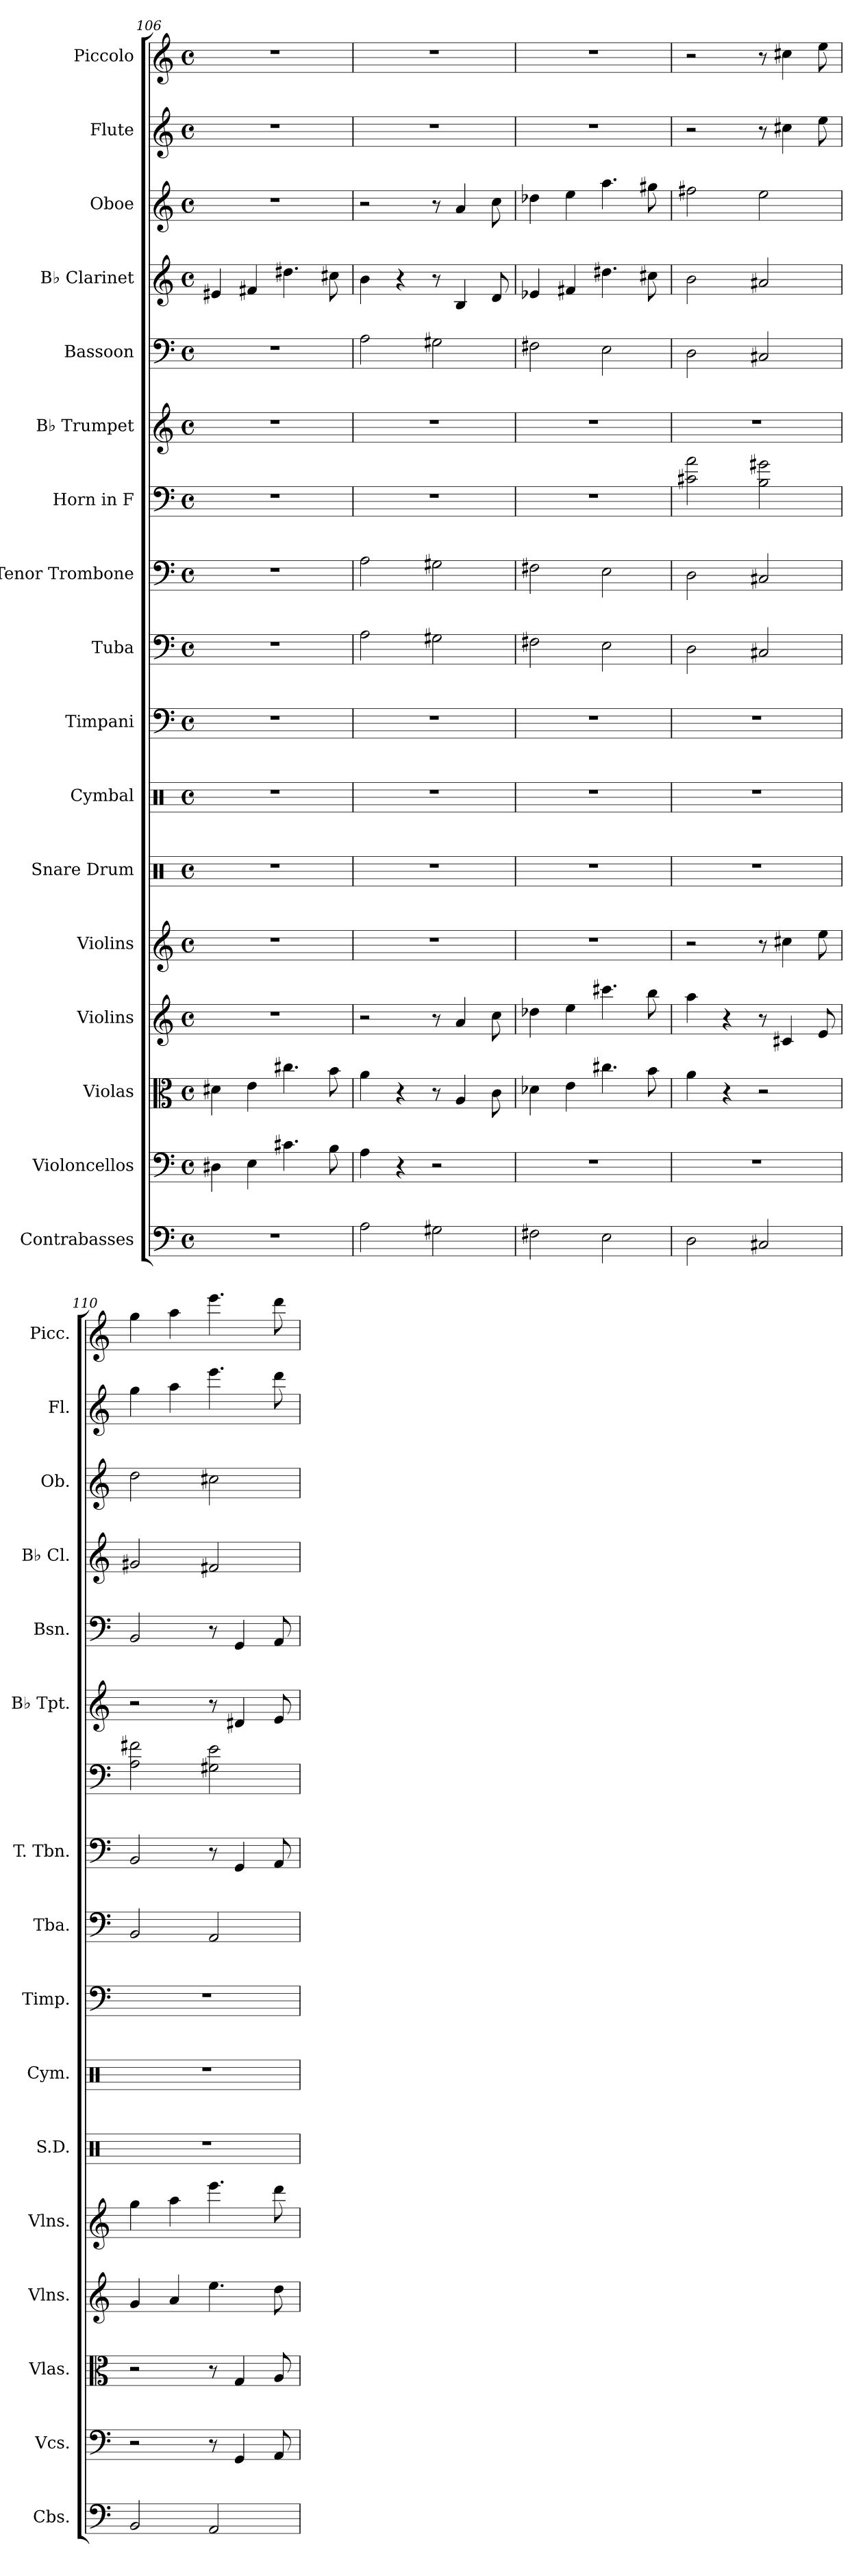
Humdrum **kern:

**kern	**kern	**kern	**kern	**kern	**kern	**kern	**kern	**kern	**kern	**kern	**kern	**kern	**kern	**kern	**kern	**kern
*part17	*part16	*part15	*part14	*part13	*part12	*part11	*part10	*part9	*part8	*part7	*part6	*part5	*part4	*part3	*part2	*part1
*staff17	*staff16	*staff15	*staff14	*staff13	*staff12	*staff11	*staff10	*staff9	*staff8	*staff7	*staff6	*staff5	*staff4	*staff3	*staff2	*staff1
*I"Contrabasses	*I"Violoncellos	*I"Violas	*I"Violins	*I"Violins	*I"Snare Drum	*I"Cymbal	*I"Timpani	*I"Tuba	*I"Tenor Trombone	*I"Horn in F	*I"B♭ Trumpet	*I"Bassoon	*I"B♭ Clarinet	*I"Oboe	*I"Flute	*I"Piccolo
*I'Cbs.	*I'Vcs.	*I'Vlas.	*I'Vlns.	*I'Vlns.	*I'S.D.	*I'Cym.	*I'Timp.	*I'Tba.	*I'T. Tbn.	*	*I'B♭ Tpt.	*I'Bsn.	*I'B♭ Cl.	*I'Ob.	*I'Fl.	*I'Picc.
!!LO:PB:g=z
*clefF4	*clefF4	*clefC3	*clefG2	*clefG2	*clefX	*clefX	*clefF4	*clefF4	*clefF4	*clefF4	*clefG2	*clefF4	*clefG2	*clefG2	*clefG2	*clefG2
*ITrd7c12	*	*	*	*	*	*	*	*	*	*ITrd4c7	*ITrd1c2	*	*ITrd1c2	*	*	*ITrd-7c-12
*k[]	*k[]	*k[]	*k[]	*k[]	*k[]	*k[]	*k[]	*k[]	*k[]	*k[b-]	*k[b-e-]	*k[]	*k[b-e-]	*k[]	*k[]	*k[]
*M4/4	*M4/4	*M4/4	*M4/4	*M4/4	*M4/4	*M4/4	*M4/4	*M4/4	*M4/4	*M4/4	*M4/4	*M4/4	*M4/4	*M4/4	*M4/4	*M4/4
*met(c)	*met(c)	*met(c)	*met(c)	*met(c)	*met(c)	*met(c)	*met(c)	*met(c)	*met(c)	*met(c)	*met(c)	*met(c)	*met(c)	*met(c)	*met(c)	*met(c)
=106	=106	=106	=106	=106	=106	=106	=106	=106	=106	=106	=106	=106	=106	=106	=106	=106
1r	4D#X\	4d#X\	1r	1r	1r	1r	1r	1r	1r	1r	1r	1r	4d#X/	1r	1r	1r
.	4E\	4e\	.	.	.	.	.	.	.	.	.	.	4en/	.	.	.
.	4.c#X\	4.cc#X\	.	.	.	.	.	.	.	.	.	.	4.cc#X\	.	.	.
.	8B\	8b\	.	.	.	.	.	.	.	.	.	.	8bn\	.	.	.
=107	=107	=107	=107	=107	=107	=107	=107	=107	=107	=107	=107	=107	=107	=107	=107	=107
2AA\	4A\	4a\	2r	1r	1r	1r	1r	2A\	2A\	1r	1r	2A\	4a\	2r	1r	1r
.	4r	4r	.	.	.	.	.	.	.	.	.	.	4r	.	.	.
2GG#X\	2r	8r	8r	.	.	.	.	2G#X\	2G#X\	.	.	2G#X\	8r	8r	.	.
.	.	4A/	4a/	.	.	.	.	.	.	.	.	.	4A/	4a/	.	.
.	.	8c\	8cc\	.	.	.	.	.	.	.	.	.	8c/	8cc\	.	.
=108	=108	=108	=108	=108	=108	=108	=108	=108	=108	=108	=108	=108	=108	=108	=108	=108
2FF#X\	1r	4d-X\	4dd-X\	1r	1r	1r	1r	2F#X\	2F#X\	1r	1r	2F#X\	4d-X/	4dd-X\	1r	1r
.	.	4e\	4ee\	.	.	.	.	.	.	.	.	.	4en/	4ee\	.	.
2EE\	.	4.cc#X\	4.ccc#X\	.	.	.	.	2E\	2E\	.	.	2E\	4.cc#X\	4.aa\	.	.
.	.	8b\	8bb\	.	.	.	.	.	.	.	.	.	8bn\	8gg#X\	.	.
=109	=109	=109	=109	=109	=109	=109	=109	=109	=109	=109	=109	=109	=109	=109	=109	=109
2DD\	1r	4a\	4aa\	2r	1r	1r	1r	2D\	2D\	2F#X\ 2d\	1r	2D\	2a\	2ff#X\	2r	2r
.	.	4r	4r	.	.	.	.	.	.	.	.	.	.	.	.	.
2CC#X/	.	2r	8r	8r	.	.	.	2C#X/	2C#X/	2E\ 2c#X\	.	2C#X/	2g#X/	2ee\	8r	8r
.	.	.	4c#X/	4cc#X\	.	.	.	.	.	.	.	.	.	.	4cc#X\	4ccc#X\
.	.	.	8e/	8ee\	.	.	.	.	.	.	.	.	.	.	8ee\	8eee\
=110	=110	=110	=110	=110	=110	=110	=110	=110	=110	=110	=110	=110	=110	=110	=110	=110
2BBB/	2r	2r	4g/	4gg\	1r	1r	1r	2BB/	2BB/	2D\ 2Bn\	2r	2BB/	2f#X/	2dd\	4gg\	4ggg\
.	.	.	4a/	4aa\	.	.	.	.	.	.	.	.	.	.	4aa\	4aaa\
2AAA/	8r	8r	4.ee\	4.eee\	.	.	.	2AA/	8r	2C#X\ 2A\	8r	8r	2en/	2cc#X\	4.eee\	4.eeee\
.	4GG/	4G/	.	.	.	.	.	.	4GG/	.	4c#X/	4GG/	.	.	.	.
.	8AA/	8A/	8dd\	8ddd\	.	.	.	.	8AA/	.	8d/	8AA/	.	.	8ddd\	8dddd\
=	=	=	=	=	=	=	=	=	=	=	=	=	=	=	=	=
*-	*-	*-	*-	*-	*-	*-	*-	*-	*-	*-	*-	*-	*-	*-	*-	*-
